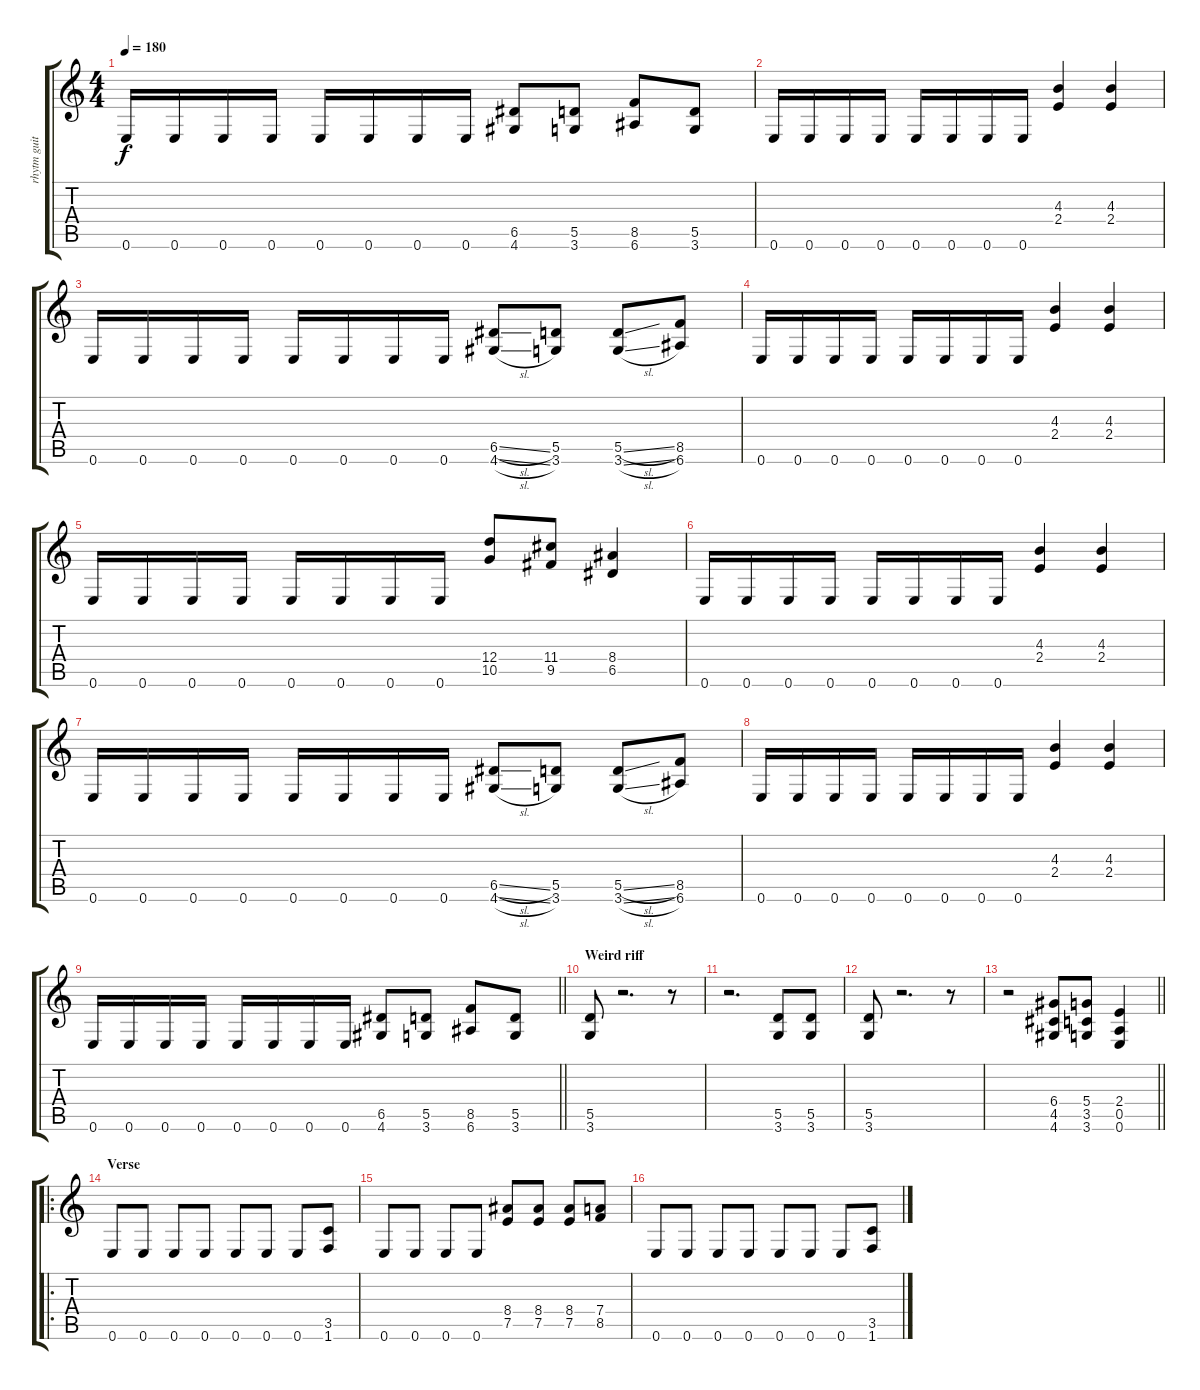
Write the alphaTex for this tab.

\track ("rhytm guitar" "rhytm guit") {instrument distortionguitar}
\staff {score tabs}
\tuning (E4 B3 G3 D3 A2 E2) {hide}
\ts (4 4)
\tempo 180
\clef g2
\ks c
0.6.16{dy f} 0.6.16 0.6.16 0.6.16 0.6.16 0.6.16 0.6.16 0.6.16 (6.5 4.6).8 (5.5 3.6).8 (8.5 6.6).8 (5.5 3.6).8 |
0.6.16 0.6.16 0.6.16 0.6.16 0.6.16 0.6.16 0.6.16 0.6.16 (4.3 2.4).4 (4.3 2.4).4 |
0.6.16 0.6.16 0.6.16 0.6.16 0.6.16 0.6.16 0.6.16 0.6.16 (6.5{sl} 4.6{sl}).8 (5.5 3.6).8 (5.5{sl} 3.6{sl}).8 (8.5 6.6).8 |
0.6.16 0.6.16 0.6.16 0.6.16 0.6.16 0.6.16 0.6.16 0.6.16 (4.3 2.4).4 (4.3 2.4).4 |
0.6.16 0.6.16 0.6.16 0.6.16 0.6.16 0.6.16 0.6.16 0.6.16 (12.4 10.5).8 (11.4 9.5).8 (8.4 6.5).4 |
0.6.16 0.6.16 0.6.16 0.6.16 0.6.16 0.6.16 0.6.16 0.6.16 (4.3 2.4).4 (4.3 2.4).4 |
0.6.16 0.6.16 0.6.16 0.6.16 0.6.16 0.6.16 0.6.16 0.6.16 (6.5{sl} 4.6{sl}).8 (5.5 3.6).8 (5.5{sl} 3.6{sl}).8 (8.5 6.6).8 |
0.6.16 0.6.16 0.6.16 0.6.16 0.6.16 0.6.16 0.6.16 0.6.16 (4.3 2.4).4 (4.3 2.4).4 |
\barLineRight lightlight
0.6.16 0.6.16 0.6.16 0.6.16 0.6.16 0.6.16 0.6.16 0.6.16 (6.5 4.6).8 (5.5 3.6).8 (8.5 6.6).8 (5.5 3.6).8 |
\section ("" "Weird riff")
(5.5 3.6).8 r.2{d} r.8 |
r.2{d} (5.5 3.6).8 (5.5 3.6).8 |
(5.5 3.6).8 r.2{d} r.8 |
\barLineRight lightlight
r.2 (6.4 4.5 4.6).8 (5.4 3.5 3.6).8 (2.4 0.5 0.6).4 |
\ro
\section ("" "Verse")
0.6.8 0.6.8 0.6.8 0.6.8 0.6.8 0.6.8 0.6.8 (3.5 1.6).8 |
0.6.8 0.6.8 0.6.8 0.6.8 (8.4 7.5).8 (8.4 7.5).8 (8.4 7.5).8 (7.4 8.5).8 |
0.6.8 0.6.8 0.6.8 0.6.8 0.6.8 0.6.8 0.6.8 (3.5 1.6).8
